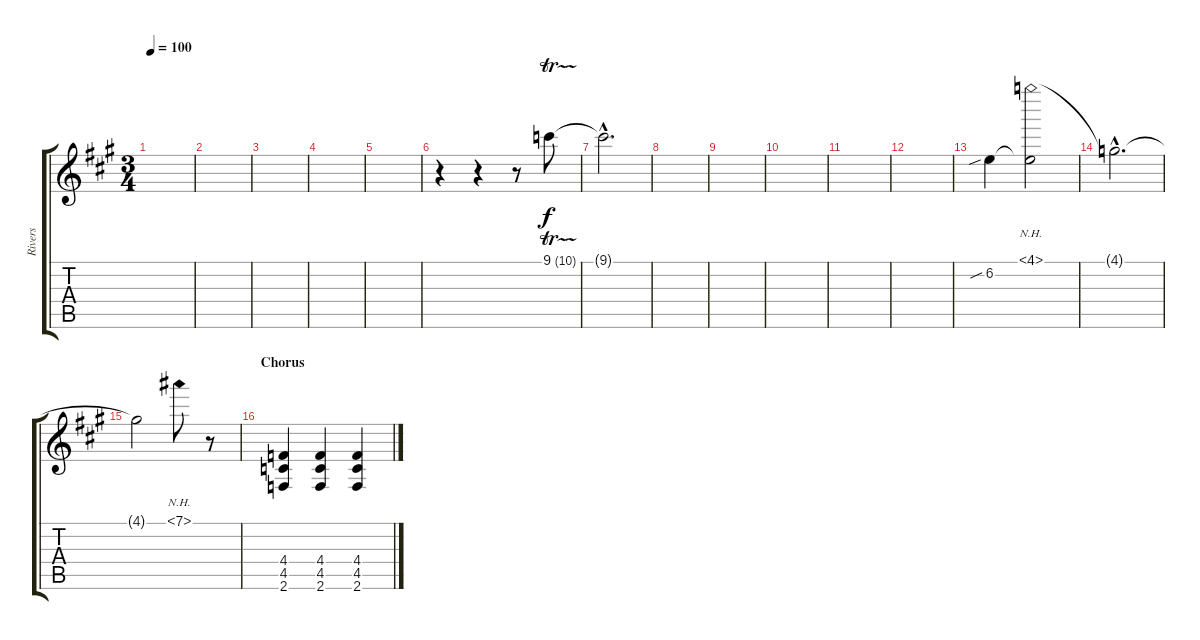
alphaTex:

\track ("Rivers" "Rivers") {instrument overdrivenguitar}
\staff {score tabs}
\tuning (Eb4 Bb3 Gb3 Db3 Ab2 Eb2) {hide}
\ts (3 4)
\tempo 100
\clef g2
\ks a
|
|
|
|
|
r.4{volume 7} r.4 r.8 9.1{tr (10 32)}.8{volume 16} |
9.1{hac t}.2{d} |
|
|
|
|
|
6.2{sib}.4{volume 12} (4.1{nh} 6.2{t}).2 |
4.1{hac t}.2{d} |
4.1{t}.2 7.1{nh}.8 r.8 |
\section ("" "Chorus")
(4.4 4.5 2.6).4 (4.4 4.5 2.6).4 (4.4 4.5 2.6).4
